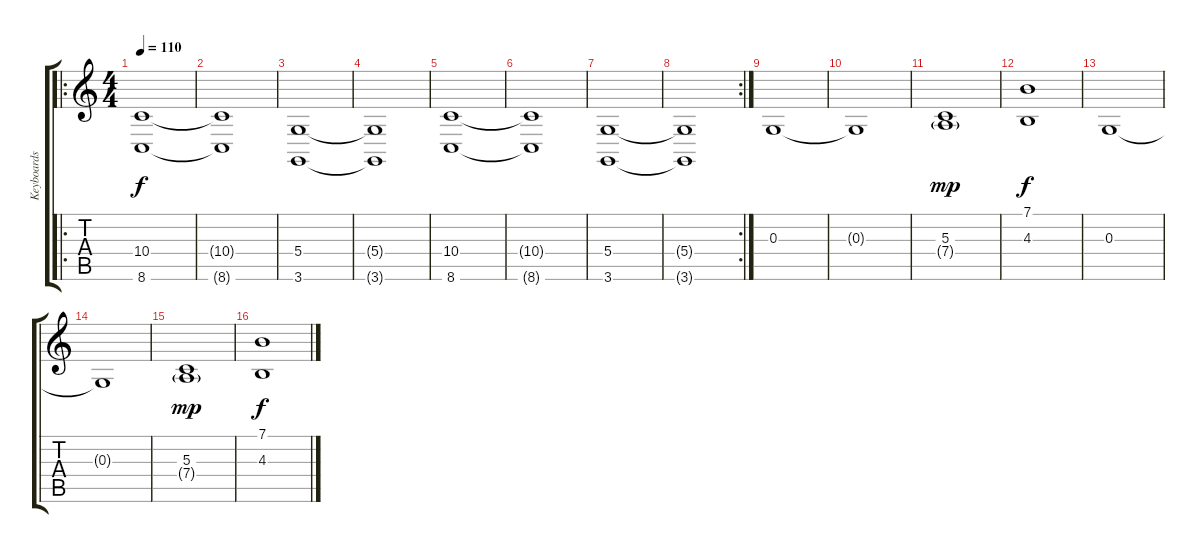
\track ("Keyboards" "Keyboards") {instrument drawbarorgan}
\staff {score tabs}
\tuning (E4 B3 G3 D3 A2 E2) {hide}
\ro
\ts (4 4)
\tempo 110
\clef g2
\ks c
(10.4 8.6).1{dy f} |
(10.4{t} 8.6{t}).1 |
(5.4 3.6).1 |
(5.4{t} 3.6{t}).1 |
(10.4 8.6).1 |
(10.4{t} 8.6{t}).1 |
(5.4 3.6).1 |
\rc 2
(5.4{t} 3.6{t}).1 |
0.3.1{volume 4 balance 8} |
0.3{t}.1 |
(5.3 7.4{g}).1{dy mp} |
(7.1 4.3).1{dy f} |
0.3.1 |
0.3{t}.1 |
(5.3 7.4{g}).1{dy mp volume 6} |
(7.1 4.3).1{dy f}
